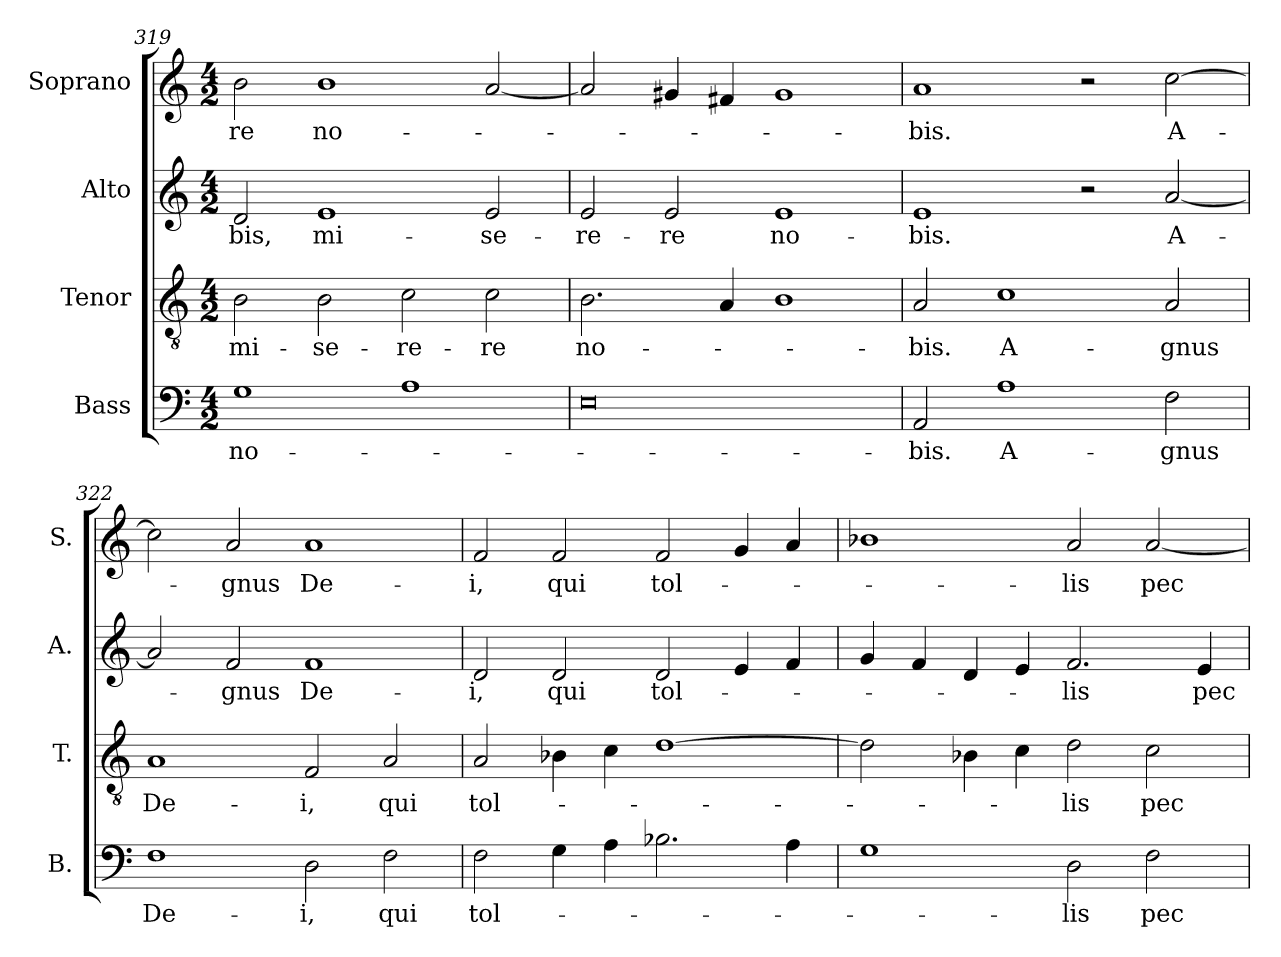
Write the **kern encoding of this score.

**kern	**text	**kern	**text	**kern	**text	**kern	**text
*part4	*part4	*part3	*part3	*part2	*part2	*part1	*part1
*staff4	*staff4	*staff3	*staff3	*staff2	*staff2	*staff1	*staff1
*I"Bass	*	*I"Tenor	*	*I"Alto	*	*I"Soprano	*
*I'B.	*	*I'T.	*	*I'A.	*	*I'S.	*
*clefF4	*	*clefGv2	*	*clefG2	*	*clefG2	*
*	*	*ITrd7c12	*	*	*	*	*
*k[]	*	*k[]	*	*k[]	*	*k[]	*
*C:	*	*C:	*	*C:	*	*C:	*
*M4/2	*	*M4/2	*	*M4/2	*	*M4/2	*
=319	=319	=319	=319	=319	=319	=319	=319
!	!LO:LY:b:color=#000000	!	!	!	!	!	!
!	!	!	!LO:LY:b:color=#000000	!	!	!	!
!	!	!	!	!	!LO:LY:b:color=#000000	!	!
!	!	!	!	!	!	!	!LO:LY:b:color=#000000
1Gi	no-	2BBi\	mi-	2di/	-bis,	2bi\	-re
!	!	!	!LO:LY:b:color=#000000	!	!	!	!
!	!	!	!	!	!LO:LY:b:color=#000000	!	!
!	!	!	!	!	!	!	!LO:LY:b:color=#000000
.	.	2BBi\	-se-	1ei	mi-	1bi	no-
!	!	!	!LO:LY:b:color=#000000	!	!	!	!
1Ai	.	2Ci\	-re-	.	.	.	.
!	!	!	!LO:LY:b:color=#000000	!	!	!	!
!	!	!	!	!	!LO:LY:b:color=#000000	!	!
.	.	2Ci\	-re	2ei/	-se-	[2ai/	.
=320	=320	=320	=320	=320	=320	=320	=320
!	!	!	!LO:LY:b:color=#000000	!	!	!	!
!	!	!	!	!	!LO:LY:b:color=#000000	!	!
0Ei	.	2.BBi\	no-	2ei/	-re-	2ai/]	.
!	!	!	!	!	!LO:LY:b:color=#000000	!	!
.	.	.	.	2ei/	-re	4g#Xi/	.
.	.	4AAi/	.	.	.	4f#Xi/	.
!	!	!	!	!	!LO:LY:b:color=#000000	!	!
.	.	1BBi	.	1ei	no-	1g#i	.
=321	=321	=321	=321	=321	=321	=321	=321
!	!LO:LY:b:color=#000000	!	!	!	!	!	!
!	!	!	!LO:LY:b:color=#000000	!	!	!	!
!	!	!	!	!	!LO:LY:b:color=#000000	!	!
!	!	!	!	!	!	!	!LO:LY:b:color=#000000
2AAi/	-bis.	2AAi/	-bis.	1ei	-bis.	1ai	-bis.
!	!LO:LY:b:color=#000000	!	!	!	!	!	!
!	!	!	!LO:LY:b:color=#000000	!	!	!	!
1Ai	A-	1Ci	A-	.	.	.	.
.	.	.	.	2r	.	2r	.
!	!LO:LY:b:color=#000000	!	!	!	!	!	!
!	!	!	!LO:LY:b:color=#000000	!	!	!	!
!	!	!	!	!	!LO:LY:b:color=#000000	!	!
!	!	!	!	!	!	!	!LO:LY:b:color=#000000
2Fi\	-gnus	2AAi/	-gnus	[2ai/	A-	[2cci\	A-
=322	=322	=322	=322	=322	=322	=322	=322
!	!LO:LY:b:color=#000000	!	!	!	!	!	!
!	!	!	!LO:LY:b:color=#000000	!	!	!	!
1Fi	De-	1AAi	De-	2ai/]	.	2cci\]	.
!	!	!	!	!	!LO:LY:b:color=#000000	!	!
!	!	!	!	!	!	!	!LO:LY:b:color=#000000
.	.	.	.	2fi/	-gnus	2ai/	-gnus
!	!LO:LY:b:color=#000000	!	!	!	!	!	!
!	!	!	!LO:LY:b:color=#000000	!	!	!	!
!	!	!	!	!	!LO:LY:b:color=#000000	!	!
!	!	!	!	!	!	!	!LO:LY:b:color=#000000
2Di\	-i,	2FFi/	-i,	1fi	De-	1ai	De-
!	!LO:LY:b:color=#000000	!	!	!	!	!	!
!	!	!	!LO:LY:b:color=#000000	!	!	!	!
2Fi\	qui	2AAi/	qui	.	.	.	.
=323	=323	=323	=323	=323	=323	=323	=323
!	!LO:LY:b:color=#000000	!	!	!	!	!	!
!	!	!	!LO:LY:b:color=#000000	!	!	!	!
!	!	!	!	!	!LO:LY:b:color=#000000	!	!
!	!	!	!	!	!	!	!LO:LY:b:color=#000000
2Fi\	tol-	2AAi/	tol-	2di/	-i,	2fi/	-i,
!	!	!	!	!	!LO:LY:b:color=#000000	!	!
!	!	!	!	!	!	!	!LO:LY:b:color=#000000
4Gi\	.	4BB-Xi\	.	2di/	qui	2fi/	qui
4Ai\	.	4Ci\	.	.	.	.	.
!	!	!	!	!	!LO:LY:b:color=#000000	!	!
!	!	!	!	!	!	!	!LO:LY:b:color=#000000
2.B-Xi\	.	[1Di	.	2di/	tol-	2fi/	tol-
.	.	.	.	4ei/	.	4gi/	.
4Ai\	.	.	.	4fi/	.	4ai/	.
!!LO:LB:g=z
=324	=324	=324	=324	=324	=324	=324	=324
1Gi	.	2Di\]	.	4gi/	.	1b-Xi	.
.	.	.	.	4fi/	.	.	.
.	.	4BB-Xi\	.	4di/	.	.	.
.	.	4Ci\	.	4ei/	.	.	.
!	!LO:LY:b:color=#000000	!	!	!	!	!	!
!	!	!	!LO:LY:b:color=#000000	!	!	!	!
!	!	!	!	!	!LO:LY:b:color=#000000	!	!
!	!	!	!	!	!	!	!LO:LY:b:color=#000000
2Di\	-lis	2Di\	-lis	2.fi/	-lis	2ai/	-lis
!	!LO:LY:b:color=#000000	!	!	!	!	!	!
!	!	!	!LO:LY:b:color=#000000	!	!	!	!
!	!	!	!	!	!	!	!LO:LY:b:color=#000000
2Fi\	pec-	2Ci\	pec-	.	.	[2ai/	pec-
!	!	!	!	!	!LO:LY:b:color=#000000	!	!
.	.	.	.	4ei/	pec-	.	.
=	=	=	=	=	=	=	=
*-	*-	*-	*-	*-	*-	*-	*-
